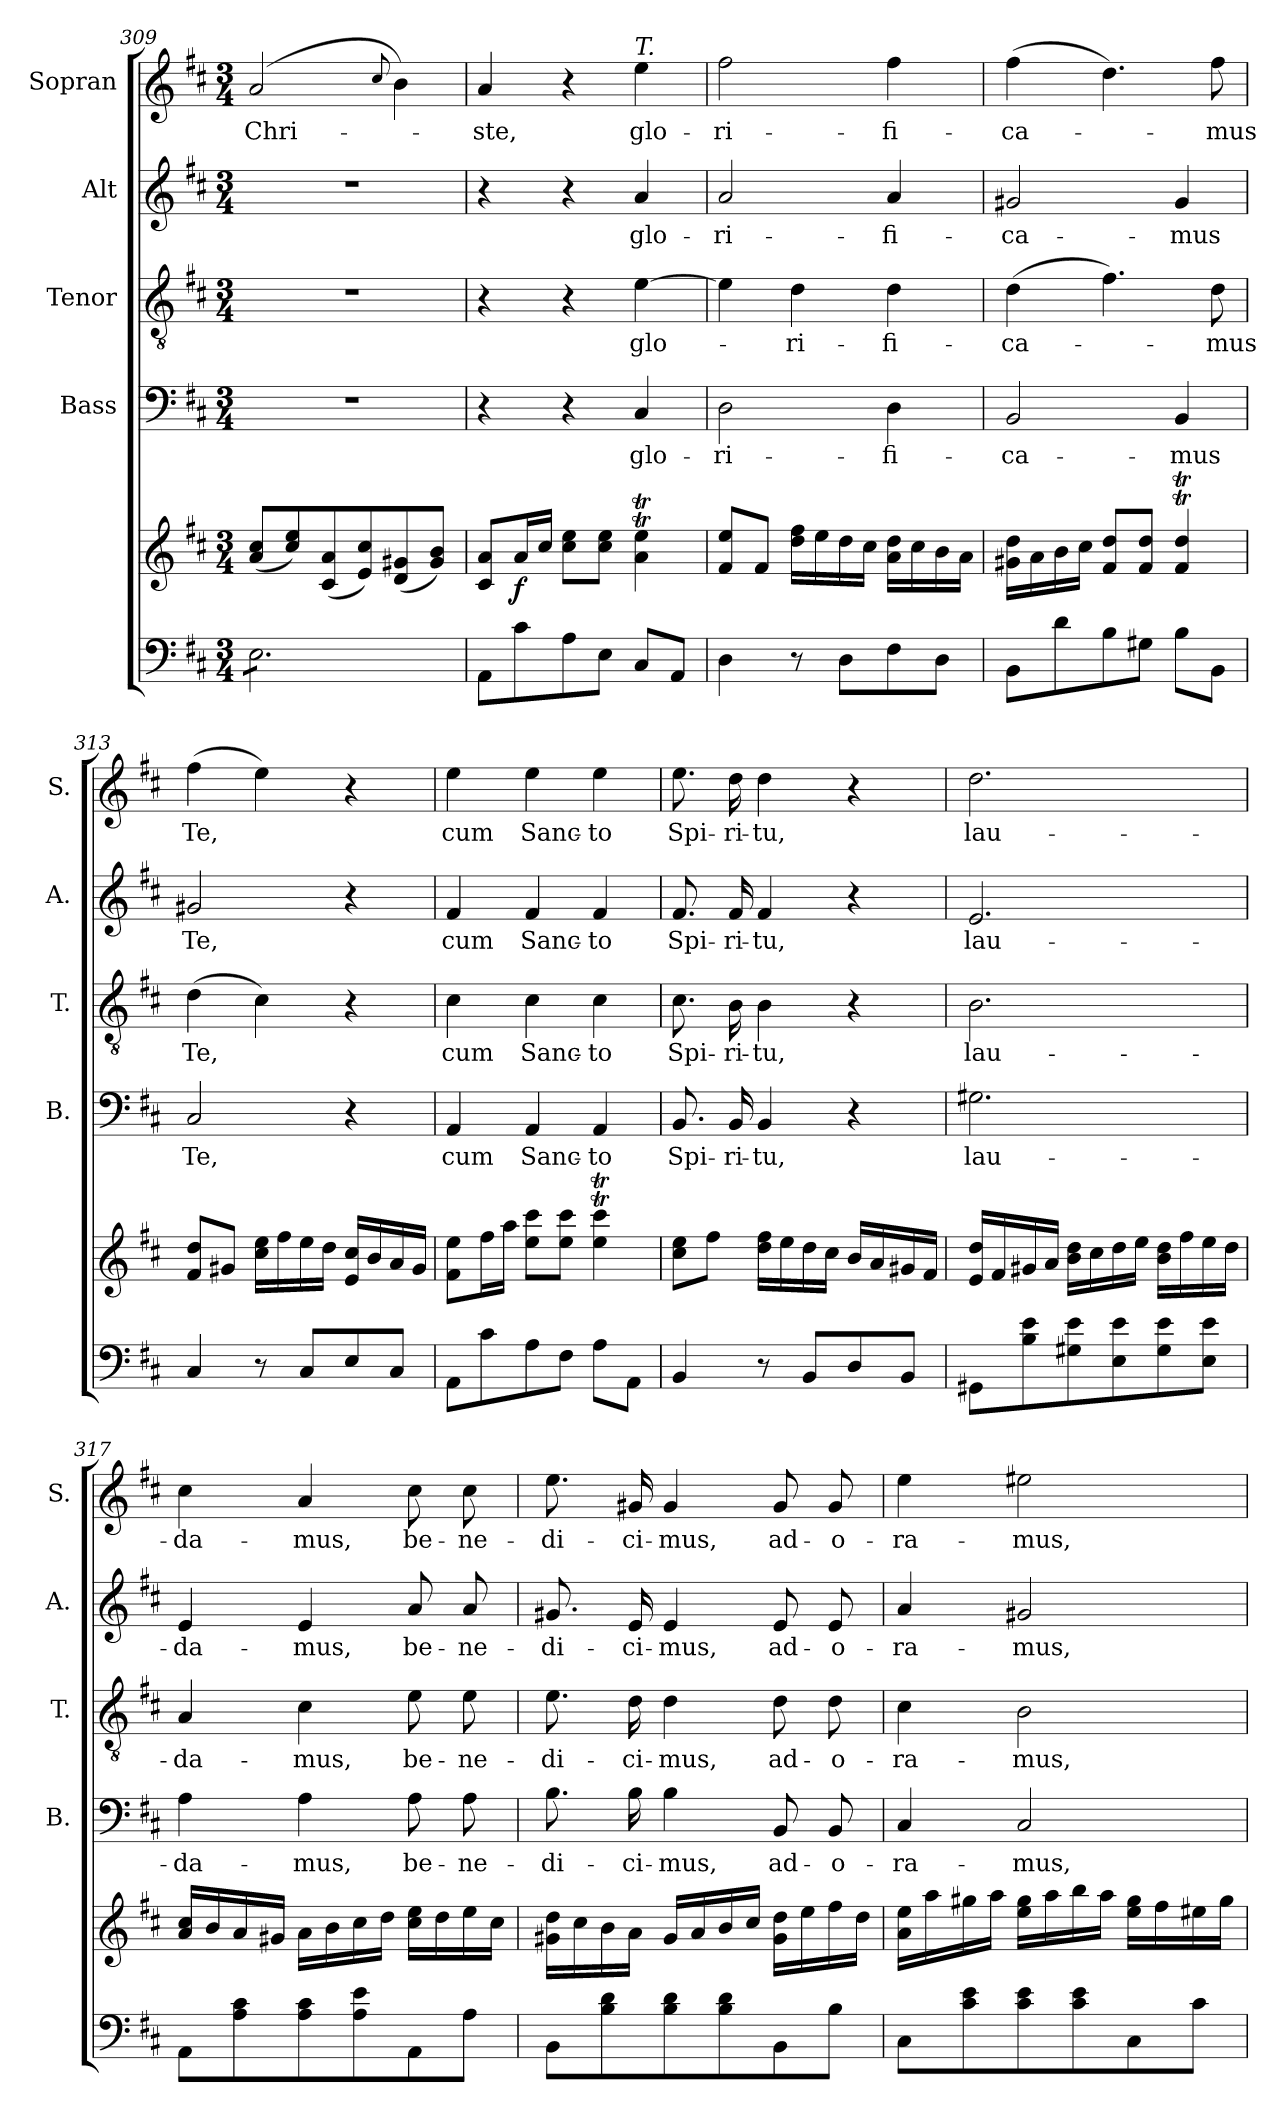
**kern	**kern	**dynam	**kern	**text	**kern	**text	**kern	**text	**kern	**text
*part5	*part5	*part5	*part4	*part4	*part3	*part3	*part2	*part2	*part1	*part1
*staff6	*staff5	*staff5/6	*staff4	*staff4	*staff3	*staff3	*staff2	*staff2	*staff1	*staff1
*	*	*	*I"Bass	*	*I"Tenor	*	*I"Alt	*	*I"Sopran	*
*	*	*	*I'B.	*	*I'T.	*	*I'A.	*	*I'S.	*
*clefF4	*clefG2	*	*clefF4	*	*clefGv2	*	*clefG2	*	*clefG2	*
*k[f#c#]	*k[f#c#]	*	*k[f#c#]	*	*k[f#c#]	*	*k[f#c#]	*	*k[f#c#]	*
*D:	*D:	*	*D:	*	*D:	*	*D:	*	*D:	*
*M3/4	*M3/4	*	*M3/4	*	*M3/4	*	*M3/4	*	*M3/4	*
=309	=309	=309	=309	=309	=309	=309	=309	=309	=309	=309
!	!	!	!	!	!	!	!	!	!	!LO:LY:b
*tremolo	*	*	*	*	*	*	*	*	*	*
8E\L	(<8a/ 8cc#/L	.	2.r	.	2.r	.	2.r	.	(2a/	Chri-
8E\	8cc#/ 8ee/)	.	.	.	.	.	.	.	.	.
8E\	(<8c#/ 8a/	.	.	.	.	.	.	.	.	.
8E\	8e/ 8cc#/)	.	.	.	.	.	.	.	.	.
.	.	.	.	.	.	.	.	.	8qqcc#/	.
8E\	(<8d/ 8g#X/	.	.	.	.	.	.	.	4b\)	.
8E\J	8g#/ 8b/J)	.	.	.	.	.	.	.	.	.
*Xtremolo	*	*	*	*	*	*	*	*	*	*
!!LO:PB:g=z
=310	=310	=310	=310	=310	=310	=310	=310	=310	=310	=310
!	!	!	!	!	!	!	!	!	!	!LO:LY:b
8AA\L	8c#/ 8a/L	.	4r	.	4r	.	4r	.	4a/	-ste,
!	!	!LO:DY:b	!	!	!	!	!	!	!	!
8c#\	16a/L	f	.	.	.	.	.	.	.	.
.	16cc#/JJ	.	.	.	.	.	.	.	.	.
8A\	8cc#\ 8ee\L	.	4r	.	4r	.	4r	.	4r	.
8E\J	8cc#\ 8ee\J	.	.	.	.	.	.	.	.	.
!	!	!	!	!	!	!	!	!	!LO:TX:a:i:t=T.	!
!	!	!	!	!LO:LY:b	!	!LO:LY:b	!	!LO:LY:b	!	!LO:LY:b
8C#/L	4a\T 4ee\T	.	4C#/	glo-	[4e\	glo-	4a/	glo-	4ee\	glo-
8AA/J	.	.	.	.	.	.	.	.	.	.
=311	=311	=311	=311	=311	=311	=311	=311	=311	=311	=311
!	!	!	!	!LO:LY:b	!	!	!	!LO:LY:b	!	!LO:LY:b
4D\	8f#/ 8ee/L	.	2D\	-ri-	4e\]	.	2a/	-ri-	2ff#\	-ri-
.	8f#/J	.	.	.	.	.	.	.	.	.
!	!	!	!	!	!	!LO:LY:b	!	!	!	!
8r	16dd\ 16ff#\LL	.	.	.	4d\	-ri-	.	.	.	.
.	16ee\	.	.	.	.	.	.	.	.	.
8D\L	16dd\	.	.	.	.	.	.	.	.	.
.	16cc#\JJ	.	.	.	.	.	.	.	.	.
!	!	!	!	!LO:LY:b	!	!LO:LY:b	!	!LO:LY:b	!	!LO:LY:b
8F#\	16a\ 16dd\LL	.	4D\	-fi-	4d\	-fi-	4a/	-fi-	4ff#\	-fi-
.	16cc#\	.	.	.	.	.	.	.	.	.
8D\J	16b\	.	.	.	.	.	.	.	.	.
.	16a\JJ	.	.	.	.	.	.	.	.	.
=312	=312	=312	=312	=312	=312	=312	=312	=312	=312	=312
!	!	!	!	!LO:LY:b	!	!LO:LY:b	!	!LO:LY:b	!	!LO:LY:b
8BB\L	16g#X\ 16dd\LL	.	2BB/	-ca-	(>4d\	-ca-	2g#X/	-ca-	(>4ff#\	-ca-
.	16a\	.	.	.	.	.	.	.	.	.
8d\	16b\	.	.	.	.	.	.	.	.	.
.	16cc#\JJ	.	.	.	.	.	.	.	.	.
8B\	8f#/ 8dd/L	.	.	.	4.f#\)	.	.	.	4.dd\)	.
8G#X\J	8f#/ 8dd/J	.	.	.	.	.	.	.	.	.
!	!	!	!	!LO:LY:b	!	!	!	!LO:LY:b	!	!
8B\L	4f#/T 4dd/T	.	4BB/	-mus	.	.	4g#/	-mus	.	.
!	!	!	!	!	!	!LO:LY:b	!	!	!	!LO:LY:b
8BB\J	.	.	.	.	8d\	-mus	.	.	8ff#\	-mus
=313	=313	=313	=313	=313	=313	=313	=313	=313	=313	=313
!	!	!	!	!LO:LY:b	!	!LO:LY:b	!	!LO:LY:b	!	!LO:LY:b
4C#/	8f#/ 8dd/L	.	2C#/	Te,	(>4d\	Te,	2g#X/	Te,	(>4ff#\	Te,
.	8g#X/J	.	.	.	.	.	.	.	.	.
8r	16cc#\ 16ee\LL	.	.	.	4c#\)	.	.	.	4ee\)	.
.	16ff#\	.	.	.	.	.	.	.	.	.
8C#/L	16ee\	.	.	.	.	.	.	.	.	.
.	16dd\JJ	.	.	.	.	.	.	.	.	.
8E/	16e/ 16cc#/LL	.	4r	.	4r	.	4r	.	4r	.
.	16b/	.	.	.	.	.	.	.	.	.
8C#/J	16a/	.	.	.	.	.	.	.	.	.
.	16g#/JJ	.	.	.	.	.	.	.	.	.
=314	=314	=314	=314	=314	=314	=314	=314	=314	=314	=314
!	!	!	!	!LO:LY:b	!	!LO:LY:b	!	!LO:LY:b	!	!LO:LY:b
8AA\L	8f#\ 8ee\L	.	4AA/	cum	4c#\	cum	4f#/	cum	4ee\	cum
8c#\	16ff#\L	.	.	.	.	.	.	.	.	.
.	16aa\JJ	.	.	.	.	.	.	.	.	.
!	!	!	!	!LO:LY:b	!	!LO:LY:b	!	!LO:LY:b	!	!LO:LY:b
8A\	8ee\ 8ccc#\L	.	4AA/	Sanc-	4c#\	Sanc-	4f#/	Sanc-	4ee\	Sanc-
8F#\J	8ee\ 8ccc#\J	.	.	.	.	.	.	.	.	.
!	!	!	!	!LO:LY:b	!	!LO:LY:b	!	!LO:LY:b	!	!LO:LY:b
8A\L	4ee\T 4ccc#\T	.	4AA/	-to	4c#\	-to	4f#/	-to	4ee\	-to
8AA\J	.	.	.	.	.	.	.	.	.	.
!!LO:LB:g=z
=315	=315	=315	=315	=315	=315	=315	=315	=315	=315	=315
!	!	!	!	!LO:LY:b	!	!LO:LY:b	!	!LO:LY:b	!	!LO:LY:b
4BB/	8cc#\ 8ee\L	.	8.BB/	Spi-	8.c#\	Spi-	8.f#/	Spi-	8.ee\	Spi-
.	8ff#\J	.	.	.	.	.	.	.	.	.
!	!	!	!	!LO:LY:b	!	!LO:LY:b	!	!LO:LY:b	!	!LO:LY:b
.	.	.	16BB/	-ri-	16B\	-ri-	16f#/	-ri-	16dd\	-ri-
!	!	!	!	!LO:LY:b	!	!LO:LY:b	!	!LO:LY:b	!	!LO:LY:b
8r	16dd\ 16ff#\LL	.	4BB/	-tu,	4B\	-tu,	4f#/	-tu,	4dd\	-tu,
.	16ee\	.	.	.	.	.	.	.	.	.
8BB/L	16dd\	.	.	.	.	.	.	.	.	.
.	16cc#\JJ	.	.	.	.	.	.	.	.	.
8D/	16b/LL	.	4r	.	4r	.	4r	.	4r	.
.	16a/	.	.	.	.	.	.	.	.	.
8BB/J	16g#X/	.	.	.	.	.	.	.	.	.
.	16f#/JJ	.	.	.	.	.	.	.	.	.
=316	=316	=316	=316	=316	=316	=316	=316	=316	=316	=316
!	!	!	!	!LO:LY:b	!	!LO:LY:b	!	!LO:LY:b	!	!LO:LY:b
8GG#X\L	16e/ 16dd/LL	.	2.G#X\	lau-	2.B\	lau-	2.e/	lau-	2.dd\	lau-
.	16f#/	.	.	.	.	.	.	.	.	.
8B\ 8e\	16g#X/	.	.	.	.	.	.	.	.	.
.	16a/JJ	.	.	.	.	.	.	.	.	.
8G#X\ 8e\	16b\ 16dd\LL	.	.	.	.	.	.	.	.	.
.	16cc#\	.	.	.	.	.	.	.	.	.
8E\ 8e\	16dd\	.	.	.	.	.	.	.	.	.
.	16ee\JJ	.	.	.	.	.	.	.	.	.
8G#\ 8e\	16b\ 16dd\LL	.	.	.	.	.	.	.	.	.
.	16ff#\	.	.	.	.	.	.	.	.	.
8E\ 8e\J	16ee\	.	.	.	.	.	.	.	.	.
.	16dd\JJ	.	.	.	.	.	.	.	.	.
=317	=317	=317	=317	=317	=317	=317	=317	=317	=317	=317
!	!	!	!	!LO:LY:b	!	!LO:LY:b	!	!LO:LY:b	!	!LO:LY:b
8AA\L	16a/ 16cc#/LL	.	4A\	-da-	4A/	-da-	4e/	-da-	4cc#\	-da-
.	16b/	.	.	.	.	.	.	.	.	.
8A\ 8c#\	16a/	.	.	.	.	.	.	.	.	.
.	16g#X/JJ	.	.	.	.	.	.	.	.	.
!	!	!	!	!LO:LY:b	!	!LO:LY:b	!	!LO:LY:b	!	!LO:LY:b
8A\ 8c#\	16a\LL	.	4A\	-mus,	4c#\	-mus,	4e/	-mus,	4a/	-mus,
.	16b\	.	.	.	.	.	.	.	.	.
8A\ 8e\	16cc#\	.	.	.	.	.	.	.	.	.
.	16dd\JJ	.	.	.	.	.	.	.	.	.
!	!	!	!	!LO:LY:b	!	!LO:LY:b	!	!LO:LY:b	!	!LO:LY:b
8AA\	16cc#\ 16ee\LL	.	8A\	be-	8e\	be-	8a/	be-	8cc#\	be-
.	16dd\	.	.	.	.	.	.	.	.	.
!	!	!	!	!LO:LY:b	!	!LO:LY:b	!	!LO:LY:b	!	!LO:LY:b
8A\J	16ee\	.	8A\	-ne-	8e\	-ne-	8a/	-ne-	8cc#\	-ne-
.	16cc#\JJ	.	.	.	.	.	.	.	.	.
=318	=318	=318	=318	=318	=318	=318	=318	=318	=318	=318
!	!	!	!	!LO:LY:b	!	!LO:LY:b	!	!LO:LY:b	!	!LO:LY:b
8BB\L	16g#X\ 16dd\LL	.	8.B\	-di-	8.e\	-di-	8.g#X/	-di-	8.ee\	-di-
.	16cc#\	.	.	.	.	.	.	.	.	.
8B\ 8d\	16b\	.	.	.	.	.	.	.	.	.
!	!	!	!	!LO:LY:b	!	!LO:LY:b	!	!LO:LY:b	!	!LO:LY:b
.	16a\JJ	.	16B\	-ci-	16d\	-ci-	16e/	-ci-	16g#X/	-ci-
!	!	!	!	!LO:LY:b	!	!LO:LY:b	!	!LO:LY:b	!	!LO:LY:b
8B\ 8d\	16g#/LL	.	4B\	-mus,	4d\	-mus,	4e/	-mus,	4g#/	-mus,
.	16a/	.	.	.	.	.	.	.	.	.
8B\ 8d\	16b/	.	.	.	.	.	.	.	.	.
.	16cc#/JJ	.	.	.	.	.	.	.	.	.
!	!	!	!	!LO:LY:b	!	!LO:LY:b	!	!LO:LY:b	!	!LO:LY:b
8BB\	16g#\ 16dd\LL	.	8BB/	ad-	8d\	ad-	8e/	ad-	8g#/	ad-
.	16ee\	.	.	.	.	.	.	.	.	.
!	!	!	!	!LO:LY:b	!	!LO:LY:b	!	!LO:LY:b	!	!LO:LY:b
8B\J	16ff#\	.	8BB/	-o-	8d\	-o-	8e/	-o-	8g#/	-o-
.	16dd\JJ	.	.	.	.	.	.	.	.	.
!!LO:PB:g=z
=319	=319	=319	=319	=319	=319	=319	=319	=319	=319	=319
!	!	!	!	!LO:LY:b	!	!LO:LY:b	!	!LO:LY:b	!	!LO:LY:b
8C#\L	16a\ 16ee\LL	.	4C#/	-ra-	4c#\	-ra-	4a/	-ra-	4ee\	-ra-
.	16aa\	.	.	.	.	.	.	.	.	.
8c#\ 8e\	16gg#X\	.	.	.	.	.	.	.	.	.
.	16aa\JJ	.	.	.	.	.	.	.	.	.
!	!	!	!	!LO:LY:b	!	!LO:LY:b	!	!LO:LY:b	!	!LO:LY:b
8c#\ 8e\	16ee\ 16gg#\LL	.	2C#/	-mus,	2B\	-mus,	2g#X/	-mus,	2ee#X\	-mus,
.	16aa\	.	.	.	.	.	.	.	.	.
8c#\ 8e\	16bb\	.	.	.	.	.	.	.	.	.
.	16aa\JJ	.	.	.	.	.	.	.	.	.
8C#\	16ee\ 16gg#\LL	.	.	.	.	.	.	.	.	.
.	16ff#\	.	.	.	.	.	.	.	.	.
8c#\J	16ee#X\	.	.	.	.	.	.	.	.	.
.	16gg#\JJ	.	.	.	.	.	.	.	.	.
=	=	=	=	=	=	=	=	=	=	=
*-	*-	*-	*-	*-	*-	*-	*-	*-	*-	*-
